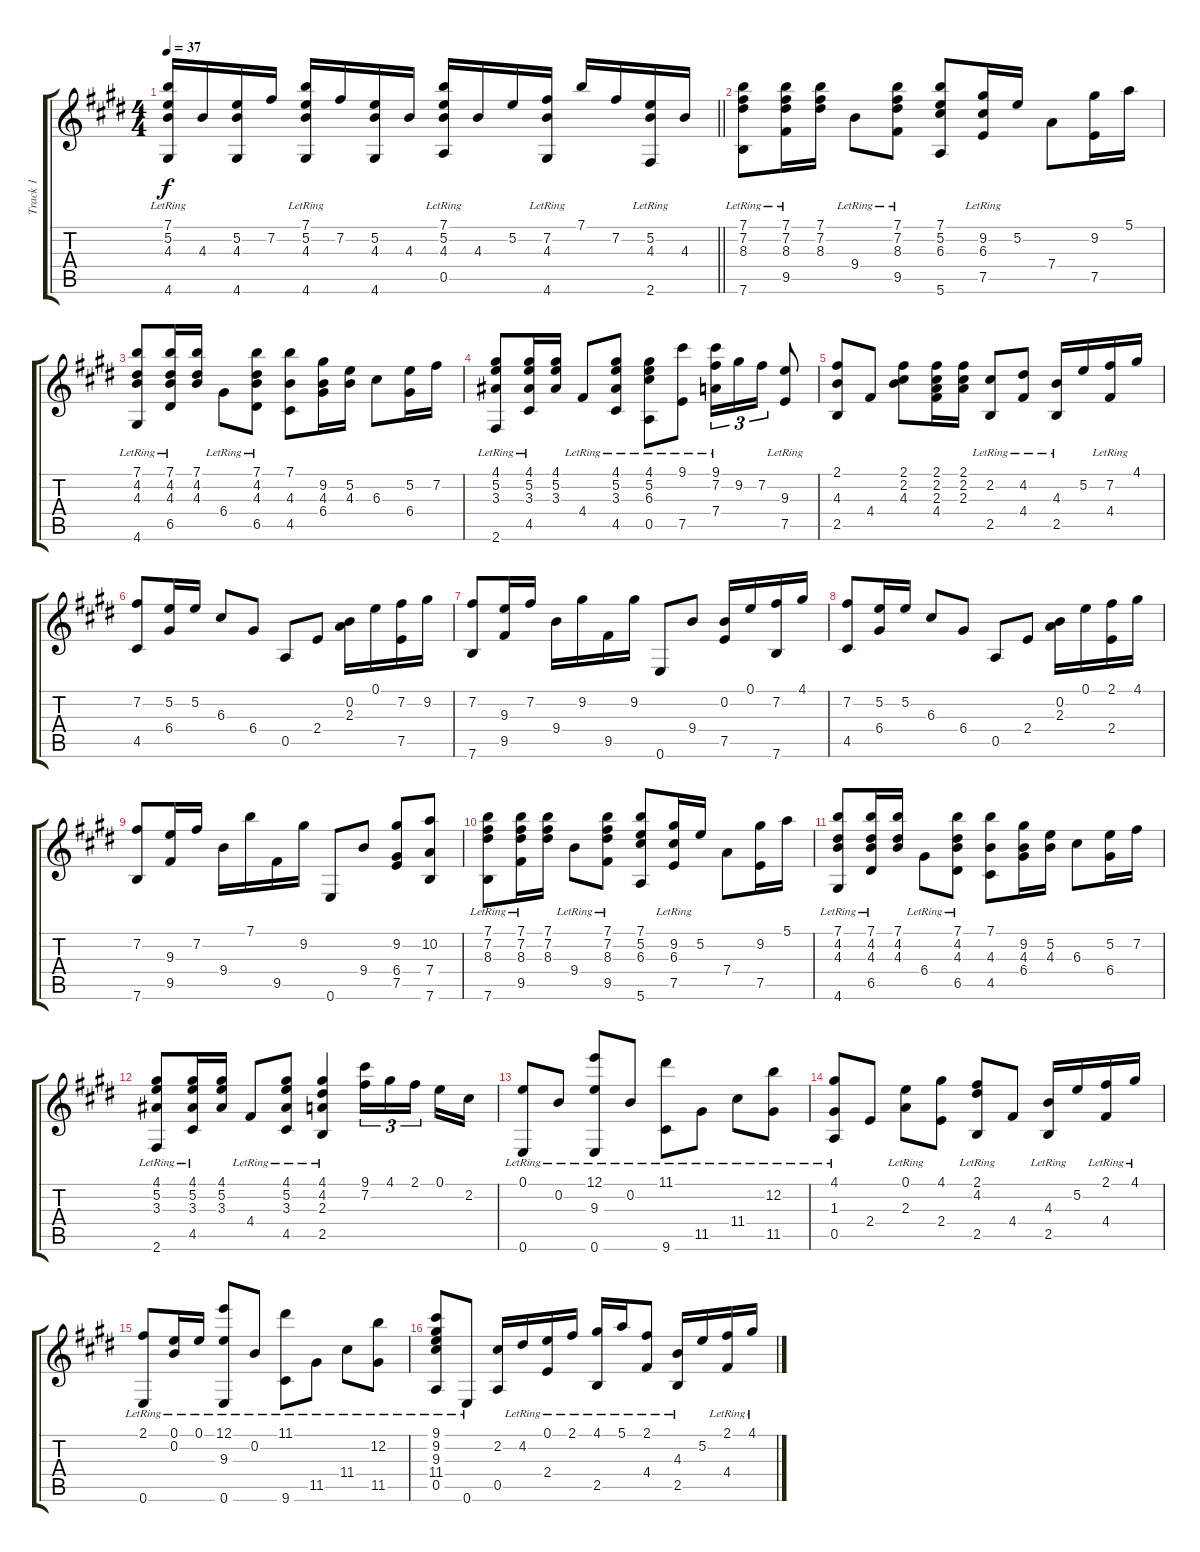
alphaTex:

\track ("Track 1" "Track 1") {instrument acousticguitarsteel}
\staff {score tabs}
\tuning (E4 B3 G3 D3 A2 E2) {hide}
\ts (4 4)
\tempo 37
\clef g2
\barLineRight lightlight
\ks e
(7.1{lr} 5.2{lr} 4.3{lr} 4.6{lr}).16{dy f} 4.3.16 (5.2 4.3 4.6).16 7.2.16 (7.1{lr} 5.2{lr} 4.3{lr} 4.6{lr}).16 7.2.16 (5.2 4.3 4.6).16 4.3.16 (7.1{lr} 5.2{lr} 4.3{lr} 0.5{lr}).16 4.3.16 5.2.16 (7.2{lr} 4.3{lr} 4.6{lr}).16 7.1.16 7.2.16 (5.2 4.3{lr} 2.6).16 4.3.16 |
(7.1{lr} 7.2{lr} 8.3{lr} 7.6{lr}).8 (7.1{lr} 7.2{lr} 8.3{lr} 9.5{lr}).16 (7.1 7.2 8.3).16 9.4{lr}.8 (7.1 7.2 8.3 9.5{lr}).8 (7.1 5.2 6.3 5.6).8 (9.2 6.3 7.5{lr}).16 5.2.16 7.4.8 (9.2 7.5).16 5.1.16 |
(7.1 4.2 4.3 4.6{lr}).8 (7.1 4.2 4.3 6.5{lr}).16 (7.1 4.2 4.3).16 6.4{lr}.8 (7.1 4.2 4.3 6.5{lr}).8 (7.1 4.3 4.5).8 (9.2 4.3 6.4).16 (5.2 4.3).16 6.3.8 (5.2 6.4).16 7.2.16 |
(4.1 5.2 3.3 2.6{lr}).8 (4.1 5.2 3.3 4.5{lr}).16 (4.1 5.2 3.3).16 4.4{lr}.8 (4.1 5.2 3.3 4.5{lr}).8 (4.1 5.2 6.3 0.5{lr}).8 (9.1 7.5{lr}).8 (9.1 7.2 7.4{lr}).16{tu (3 2)} 9.2.16{tu (3 2)} 7.2.16{tu (3 2)} (9.3 7.5{lr}).8 |
(2.1 4.3 2.5).8 4.4.8 (2.1 2.2 4.3).8 (2.1 2.2 2.3 4.4).16 (2.1 2.2 2.3).16 (2.2{lr} 2.5{lr}).8 (4.2 4.4{lr}).8 (4.3 2.5{lr}).16 5.2.16 (7.2 4.4{lr}).16 4.1.16 |
(7.2 4.5).8 (5.2 6.4).16 5.2.16 6.3.8 6.4.8 0.5.8 2.4.8 (0.2 2.3).16 0.1.16 (7.2 7.5).16 9.2.16 |
(7.2 7.6).8 (9.3 9.5).16 7.2.16 9.4.16 9.2.16 9.5.16 9.2.16 0.6.8 9.4.8 (0.2 7.5).16 0.1.16 (7.2 7.6).16 4.1.16 |
(7.2 4.5).8 (5.2 6.4).16 5.2.16 6.3.8 6.4.8 0.5.8 2.4.8 (0.2 2.3).16 0.1.16 (2.1 2.4).16 4.1.16 |
(7.2 7.6).8 (9.3 9.5).16 7.2.16 9.4.16 7.1.16 9.5.16 9.2.16 0.6.8 9.4.8 (9.2 6.4 7.5).8 (10.2 7.4 7.6).8 |
(7.1{lr} 7.2{lr} 8.3{lr} 7.6{lr}).8 (7.1{lr} 7.2{lr} 8.3{lr} 9.5{lr}).16 (7.1 7.2 8.3).16 9.4{lr}.8 (7.1 7.2 8.3 9.5{lr}).8 (7.1 5.2 6.3 5.6).8 (9.2 6.3 7.5{lr}).16 5.2.16 7.4.8 (9.2 7.5).16 5.1.16 |
(7.1 4.2 4.3 4.6{lr}).8 (7.1 4.2 4.3 6.5{lr}).16 (7.1 4.2 4.3).16 6.4{lr}.8 (7.1 4.2 4.3 6.5{lr}).8 (7.1 4.3 4.5).8 (9.2 4.3 6.4).16 (5.2 4.3).16 6.3.8 (5.2 6.4).16 7.2.16 |
(4.1 5.2 3.3 2.6{lr}).8 (4.1 5.2 3.3 4.5{lr}).16 (4.1 5.2 3.3).16 4.4{lr}.8 (4.1 5.2 3.3 4.5{lr}).8 (4.1 4.2 2.3 2.5{lr}).4 (9.1 7.2).16{tu (3 2)} 4.1.16{tu (3 2)} 2.1.16{tu (3 2) beam splitsecondary} 0.1.16 2.2.16 |
(0.1{lr} 0.6).8 0.2{lr}.8 (12.1{lr} 9.3{lr} 0.6{lr}).8 0.2{lr}.8 (11.1{lr} 9.6{lr}).8 11.5{lr}.8 11.4{lr}.8 (12.2{lr} 11.5{lr}).8 |
(4.1 1.3 0.5{lr}).8 2.4.8 (0.1{lr} 2.3).8 (4.1 2.4).8 (2.1{lr} 4.2{lr} 2.5{lr}).8 4.4.8 (4.3{lr} 2.5{lr}).16 5.2.16 (2.1{lr} 4.4{lr}).16 4.1{lr}.16 |
(2.1{lr} 0.6{lr}).8 (0.1{lr} 0.2{lr}).16 0.1{lr}.16 (12.1{lr} 9.3{lr} 0.6{lr}).8 0.2{lr}.8 (11.1{lr} 9.6{lr}).8 11.5{lr}.8 11.4{lr}.8 (12.2{lr} 11.5{lr}).8 |
(9.1{lr} 9.2{lr} 9.3{lr} 11.4{lr} 0.5{lr}).8 0.6{lr}.8 (2.2 0.5).16 4.2{lr}.16 (0.1{lr} 2.4{lr}).16 2.1{lr}.16 (4.1{lr} 2.5{lr}).16 5.1{lr}.16 (2.1{lr} 4.4{lr}).8 (4.3{lr} 2.5{lr}).16 5.2.16 (2.1{lr} 4.4{lr}).16 4.1{lr}.16
